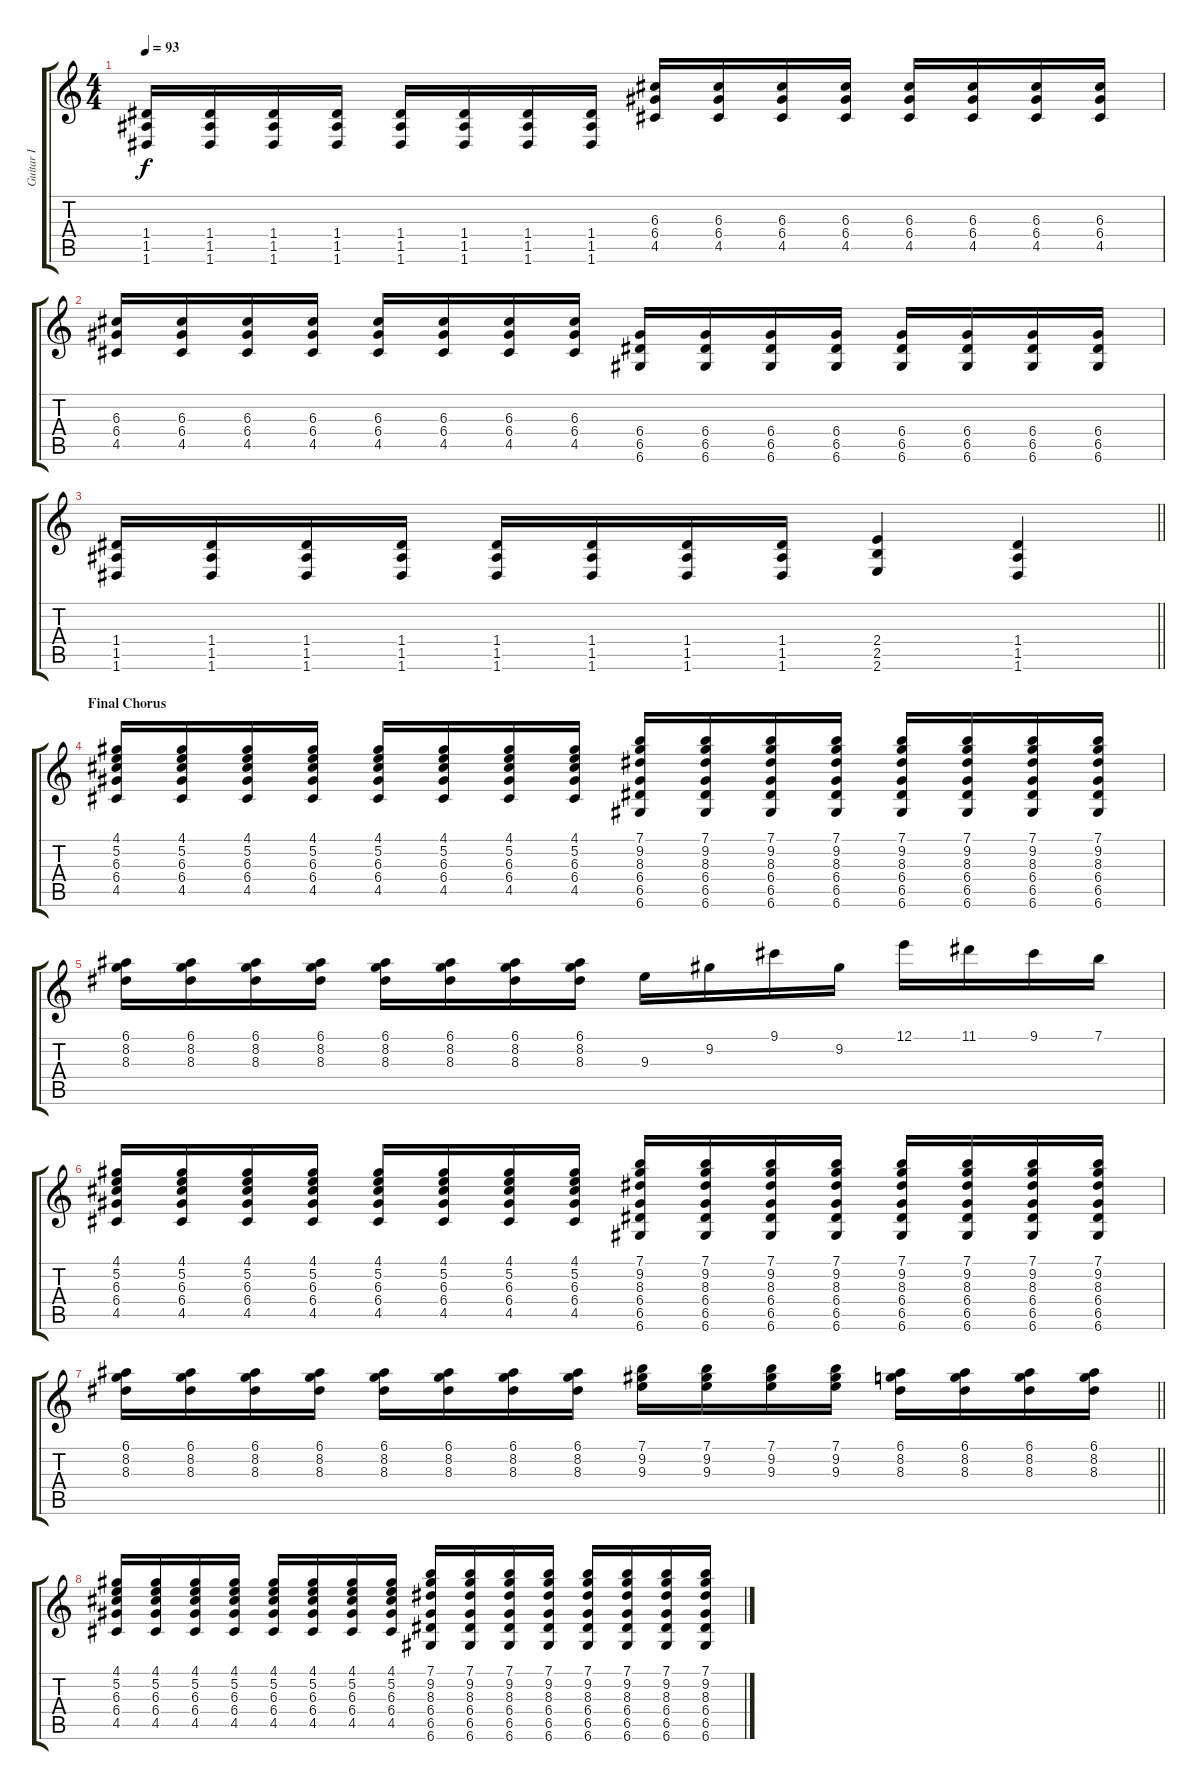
\track ("Guitar I" "Guitar I") {instrument distortionguitar}
\staff {score tabs}
\tuning (E4 B3 G3 D3 A2 D2) {hide}
\ts (4 4)
\tempo 93
\clef g2
\ks c
(1.4 1.5 1.6).16{dy f} (1.4 1.5 1.6).16 (1.4 1.5 1.6).16 (1.4 1.5 1.6).16 (1.4 1.5 1.6).16 (1.4 1.5 1.6).16 (1.4 1.5 1.6).16 (1.4 1.5 1.6).16 (6.3 6.4 4.5).16 (6.3 6.4 4.5).16 (6.3 6.4 4.5).16 (6.3 6.4 4.5).16 (6.3 6.4 4.5).16 (6.3 6.4 4.5).16 (6.3 6.4 4.5).16 (6.3 6.4 4.5).16 |
(6.3 6.4 4.5).16 (6.3 6.4 4.5).16 (6.3 6.4 4.5).16 (6.3 6.4 4.5).16 (6.3 6.4 4.5).16 (6.3 6.4 4.5).16 (6.3 6.4 4.5).16 (6.3 6.4 4.5).16 (6.4 6.5 6.6).16 (6.4 6.5 6.6).16 (6.4 6.5 6.6).16 (6.4 6.5 6.6).16 (6.4 6.5 6.6).16 (6.4 6.5 6.6).16 (6.4 6.5 6.6).16 (6.4 6.5 6.6).16 |
\barLineRight lightlight
(1.4 1.5 1.6).16 (1.4 1.5 1.6).16 (1.4 1.5 1.6).16 (1.4 1.5 1.6).16 (1.4 1.5 1.6).16 (1.4 1.5 1.6).16 (1.4 1.5 1.6).16 (1.4 1.5 1.6).16 (2.4 2.5 2.6).4 (1.4 1.5 1.6).4 |
\section ("" "Final Chorus")
(4.1 5.2 6.3 6.4 4.5).16 (4.1 5.2 6.3 6.4 4.5).16 (4.1 5.2 6.3 6.4 4.5).16 (4.1 5.2 6.3 6.4 4.5).16 (4.1 5.2 6.3 6.4 4.5).16 (4.1 5.2 6.3 6.4 4.5).16 (4.1 5.2 6.3 6.4 4.5).16 (4.1 5.2 6.3 6.4 4.5).16 (7.1 9.2 8.3 6.4 6.5 6.6).16 (7.1 9.2 8.3 6.4 6.5 6.6).16 (7.1 9.2 8.3 6.4 6.5 6.6).16 (7.1 9.2 8.3 6.4 6.5 6.6).16 (7.1 9.2 8.3 6.4 6.5 6.6).16 (7.1 9.2 8.3 6.4 6.5 6.6).16 (7.1 9.2 8.3 6.4 6.5 6.6).16 (7.1 9.2 8.3 6.4 6.5 6.6).16 |
(6.1 8.2 8.3).16 (6.1 8.2 8.3).16 (6.1 8.2 8.3).16 (6.1 8.2 8.3).16 (6.1 8.2 8.3).16 (6.1 8.2 8.3).16 (6.1 8.2 8.3).16 (6.1 8.2 8.3).16 9.3.16 9.2.16 9.1.16 9.2.16 12.1.16 11.1.16 9.1.16 7.1.16 |
(4.1 5.2 6.3 6.4 4.5).16 (4.1 5.2 6.3 6.4 4.5).16 (4.1 5.2 6.3 6.4 4.5).16 (4.1 5.2 6.3 6.4 4.5).16 (4.1 5.2 6.3 6.4 4.5).16 (4.1 5.2 6.3 6.4 4.5).16 (4.1 5.2 6.3 6.4 4.5).16 (4.1 5.2 6.3 6.4 4.5).16 (7.1 9.2 8.3 6.4 6.5 6.6).16 (7.1 9.2 8.3 6.4 6.5 6.6).16 (7.1 9.2 8.3 6.4 6.5 6.6).16 (7.1 9.2 8.3 6.4 6.5 6.6).16 (7.1 9.2 8.3 6.4 6.5 6.6).16 (7.1 9.2 8.3 6.4 6.5 6.6).16 (7.1 9.2 8.3 6.4 6.5 6.6).16 (7.1 9.2 8.3 6.4 6.5 6.6).16 |
\barLineRight lightlight
(6.1 8.2 8.3).16 (6.1 8.2 8.3).16 (6.1 8.2 8.3).16 (6.1 8.2 8.3).16 (6.1 8.2 8.3).16 (6.1 8.2 8.3).16 (6.1 8.2 8.3).16 (6.1 8.2 8.3).16 (7.1 9.2 9.3).16 (7.1 9.2 9.3).16 (7.1 9.2 9.3).16 (7.1 9.2 9.3).16 (6.1 8.2 8.3).16 (6.1 8.2 8.3).16 (6.1 8.2 8.3).16 (6.1 8.2 8.3).16 |
(4.1 5.2 6.3 6.4 4.5).16 (4.1 5.2 6.3 6.4 4.5).16 (4.1 5.2 6.3 6.4 4.5).16 (4.1 5.2 6.3 6.4 4.5).16 (4.1 5.2 6.3 6.4 4.5).16 (4.1 5.2 6.3 6.4 4.5).16 (4.1 5.2 6.3 6.4 4.5).16 (4.1 5.2 6.3 6.4 4.5).16 (7.1 9.2 8.3 6.4 6.5 6.6).16 (7.1 9.2 8.3 6.4 6.5 6.6).16 (7.1 9.2 8.3 6.4 6.5 6.6).16 (7.1 9.2 8.3 6.4 6.5 6.6).16 (7.1 9.2 8.3 6.4 6.5 6.6).16 (7.1 9.2 8.3 6.4 6.5 6.6).16 (7.1 9.2 8.3 6.4 6.5 6.6).16 (7.1 9.2 8.3 6.4 6.5 6.6).16
